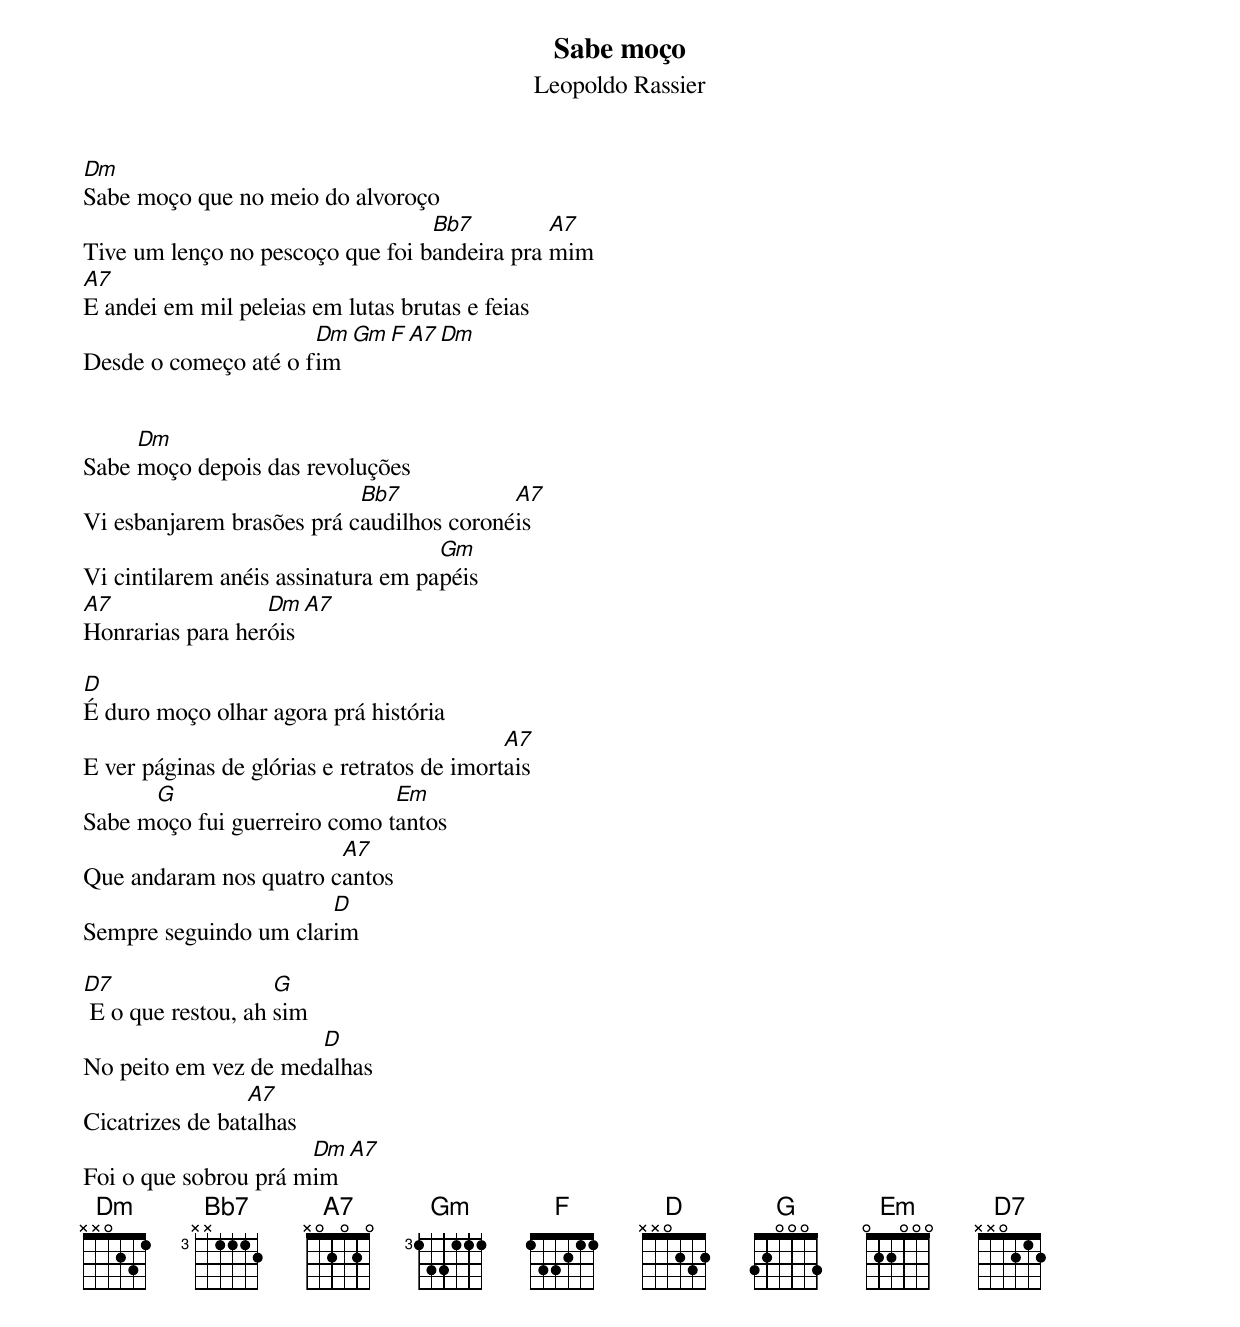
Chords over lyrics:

Sabe moço
Leopoldo Rassier

Dm
Sabe moço que no meio do alvoroço
                                  Bb7         A7
Tive um lenço no pescoço que foi bandeira pra mim
A7
E andei em mil peleias em lutas brutas e feias
                      Dm  Gm  F  A7  Dm
Desde o começo até o fim


     Dm
Sabe moço depois das revoluções
                           Bb7            A7
Vi esbanjarem brasões prá caudilhos coronéis
                                    Gm
Vi cintilarem anéis assinatura em papéis
A7                Dm     A7
Honrarias para heróis

D
É duro moço olhar agora prá história
                                            A7
E ver páginas de glórias e retratos de imortais
      G                       Em
Sabe moço fui guerreiro como tantos
                        A7
Que andaram nos quatro cantos
                       D
Sempre seguindo um clarim

D7                  G
 E o que restou, ah sim
                      D
No peito em vez de medalhas
                 A7
Cicatrizes de batalhas
                      Dm  A7
Foi o que sobrou prá mim
